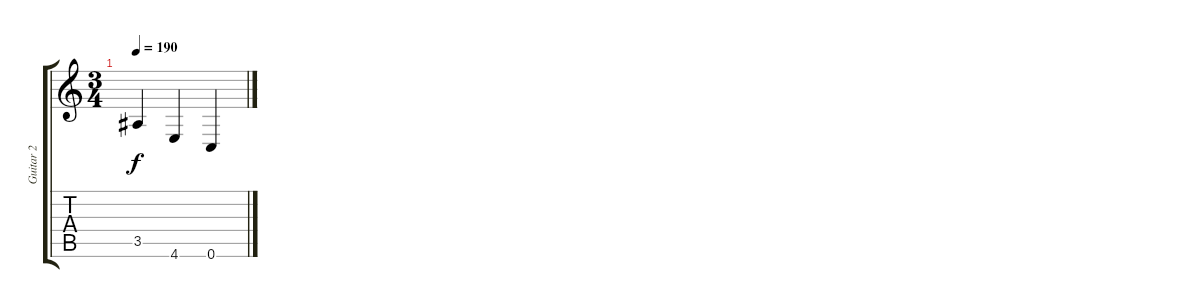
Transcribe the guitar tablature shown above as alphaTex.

\track ("Guitar 2" "Guitar 2") {instrument distortionguitar}
\staff {score tabs}
\tuning (D4 A3 F3 C3 G2 C2) {hide}
\ts (3 4)
\tempo 190
\clef g2
\ks c
3.5.4{dy f} 4.6.4 0.6.4
